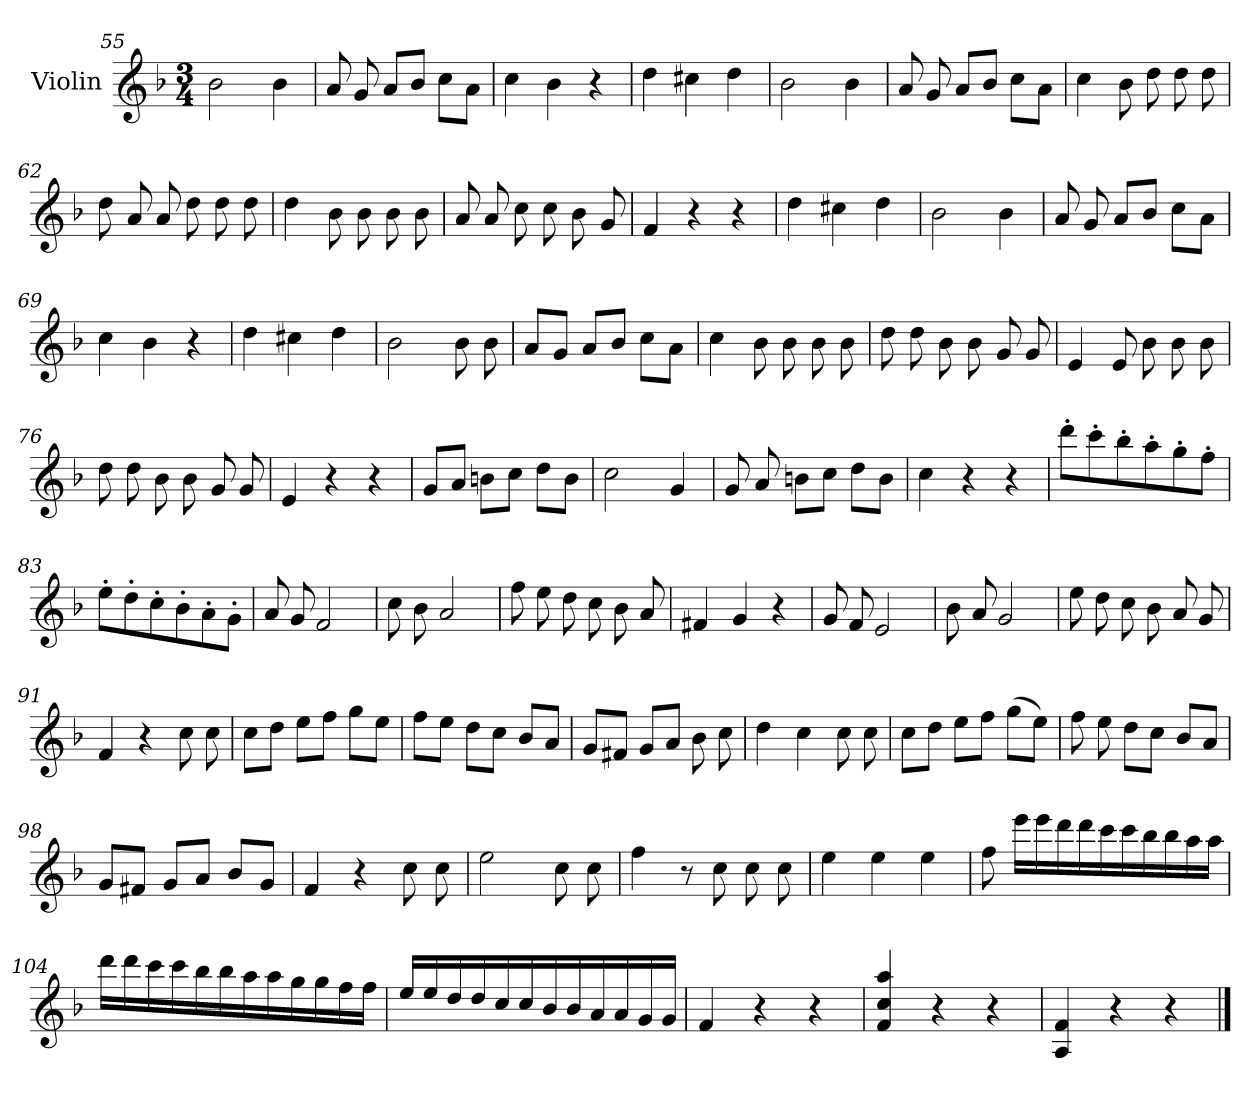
**kern
*part1
*staff1
*I"Violin
*I'Vln.
*clefG2
*k[b-]
*M3/4
=55
2b-\
4b-\
=56
8a/
8g/
8a/L
8b-/J
8cc\L
8a\J
!!LO:LB:g=z
=57
4cc\
4b-\
4r
=58
4dd\
4cc#X\
4dd\
=59
2b-\
4b-\
=60
8a/
8g/
8a/L
8b-/J
8cc\L
8a\J
=61
4cc\
8b-\
8dd\
8dd\
8dd\
=62
8dd\
8a/
8a/
8dd\
8dd\
8dd\
=63
4dd\
8b-\
8b-\
8b-\
8b-\
!!LO:LB:g=z
=64
8a/
8a/
8cc\
8cc\
8b-\
8g/
=65
4f/
4r
4r
=66
4dd\
4cc#X\
4dd\
=67
2b-\
4b-\
=68
8a/
8g/
8a/L
8b-/J
8cc\L
8a\J
=69
4cc\
4b-\
4r
=70
4dd\
4cc#X\
4dd\
=71
2b-\
8b-\
8b-\
!!LO:PB:g=z
=72
8a/L
8g/J
8a/L
8b-/J
8cc\L
8a\J
=73
4cc\
8b-\
8b-\
8b-\
8b-\
=74
8dd\
8dd\
8b-\
8b-\
8g/
8g/
=75
4e/
8e/
8b-\
8b-\
8b-\
=76
8dd\
8dd\
8b-\
8b-\
8g/
8g/
=77
4e/
4r
4r
!!LO:LB:g=z
=78
8g/L
8a/J
8bn\L
8cc\J
8dd\L
8b\J
=79
2cc\
4g/
=80
8g/
8a/
8bn\L
8cc\J
8dd\L
8b\J
=81
4cc\
4r
4r
=82
8ddd'\L
8ccc'\
8bb-'\
8aa'\
8gg'\
8ff'\J
=83
8ee'\L
8dd'\
8cc'\
8b-'\
8a'\
8g'\J
=84
8a/
8g/
2f/
!!LO:LB:g=z
=85
8cc\
8b-\
2a/
=86
8ff\
8ee\
8dd\
8cc\
8b-\
8a/
=87
4f#X/
4g/
4r
=88
8g/
8f/
2e/
=89
8b-\
8a/
2g/
=90
8ee\
8dd\
8cc\
8b-\
8a/
8g/
=91
4f/
4r
8cc\
8cc\
!!LO:LB:g=z
=92
8cc\L
8dd\J
8ee\L
8ff\J
8gg\L
8ee\J
=93
8ff\L
8ee\J
8dd\L
8cc\J
8b-/L
8a/J
=94
8g/L
8f#X/J
8g/L
8a/J
8b-\
8cc\
=95
4dd\
4cc\
8cc\
8cc\
=96
8cc\L
8dd\J
8ee\L
8ff\J
(>8gg\L
8ee\J)
=97
8ff\
8ee\
8dd\L
8cc\J
8b-/L
8a/J
!!LO:LB:g=z
=98
8g/L
8f#X/J
8g/L
8a/J
8b-/L
8g/J
=99
4f/
4r
8cc\
8cc\
=100
2ee\
8cc\
8cc\
=101
4ff\
8r
8cc\
8cc\
8cc\
=102
4ee\
4ee\
4ee\
=103
8ff\
16eee\LL
16eee\
16ddd\
16ddd\
16ccc\
16ccc\
16bb-\
16bb-\
16aa\
16aa\JJ
!!LO:LB:g=z
=104
16ddd\LL
16ddd\
16ccc\
16ccc\
16bb-\
16bb-\
16aa\
16aa\
16gg\
16gg\
16ff\
16ff\JJ
=105
16ee/LL
16ee/
16dd/
16dd/
16cc/
16cc/
16b-/
16b-/
16a/
16a/
16g/
16g/JJ
=106
4f/
4r
4r
=107
4f/ 4cc/ 4aa/
4r
4r
=108
4A/ 4f/
4r
4r
==
*-
